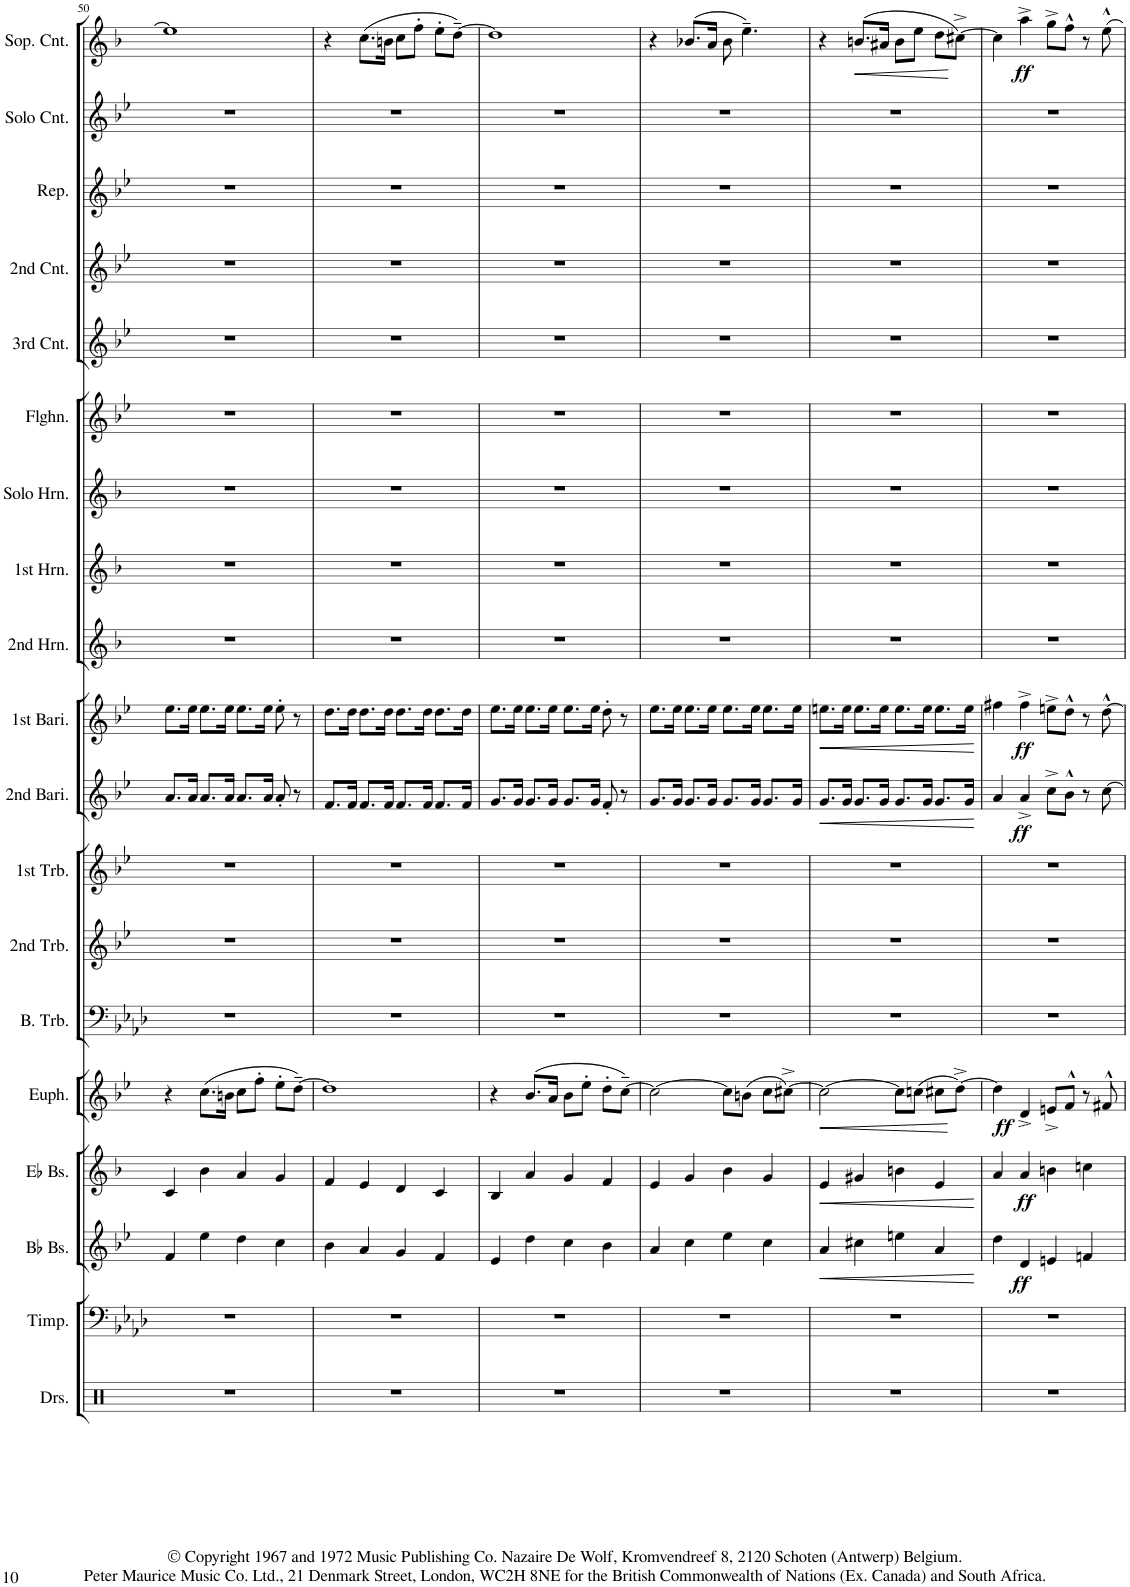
**kern	**kern	**kern	**dynam	**kern	**dynam	**kern	**dynam	**kern	**kern	**kern	**kern	**dynam	**kern	**dynam	**kern	**kern	**kern	**kern	**kern	**kern	**kern	**kern	**kern	**dynam
*part19	*part18	*part17	*part17	*part16	*part16	*part15	*part15	*part14	*part13	*part12	*part11	*part11	*part10	*part10	*part9	*part8	*part7	*part6	*part5	*part4	*part3	*part2	*part1	*part1
*staff19	*staff18	*staff17	*staff17	*staff16	*staff16	*staff15	*staff15	*staff14	*staff13	*staff12	*staff11	*staff11	*staff10	*staff10	*staff9	*staff8	*staff7	*staff6	*staff5	*staff4	*staff3	*staff2	*staff1	*staff1
*I"Drumset	*I"Timpani	*I"Bb Bass	*	*I"Eb Bass	*	*I"Euphonium	*	*I"Bass Trombone	*I"2nd Trombone	*I"1st Trombone	*I"2nd Baritone	*	*I"1st Baritone	*	*I"2nd Horn	*I"1st Horn	*I"Solo Horn	*I"Flugelhorn	*I"3rd Cornet	*I"2nd Cornet	*I"Repiano	*I"Solo Cornet	*I"Soprano Cornet	*
*I'Drs.	*I'Timp.	*I'Bb Bs.	*	*I'Eb Bs.	*	*I'Euph.	*	*I'B. Trb.	*I'2nd Trb.	*I'1st Trb.	*I'2nd Bari.	*	*I'1st Bari.	*	*I'2nd Hrn.	*I'1st Hrn.	*I'Solo Hrn.	*I'Flghn.	*I'3rd Cnt.	*I'2nd Cnt.	*I'Rep.	*I'Solo Cnt.	*I'Sop. Cnt.	*
!!LO:PB:g=z
*clefX	*clefF4	*clefG2	*	*clefG2	*	*clefG2	*	*clefF4	*clefG2	*clefG2	*clefG2	*	*clefG2	*	*clefG2	*clefG2	*clefG2	*clefG2	*clefG2	*clefG2	*clefG2	*clefG2	*clefG2	*
*	*	*Trd15c26	*	*Trd12c21	*	*Trd8c14	*	*Trd7c12	*Trd1c2	*Trd1c2	*Trd1c2	*	*Trd1c2	*	*Trd5c9	*Trd5c9	*Trd5c9	*Trd1c2	*Trd1c2	*Trd1c2	*Trd1c2	*Trd1c2	*Trd-2c-3	*
*k[]	*k[b-e-a-d-]	*k[b-e-]	*	*k[b-]	*	*k[b-e-]	*	*k[b-e-a-d-]	*k[b-e-]	*k[b-e-]	*k[b-e-]	*	*k[b-e-]	*	*k[b-]	*k[b-]	*k[b-]	*k[b-e-]	*k[b-e-]	*k[b-e-]	*k[b-e-]	*k[b-e-]	*k[b-]	*
*M2/2	*M2/2	*M2/2	*	*M2/2	*	*M2/2	*	*M2/2	*M2/2	*M2/2	*M2/2	*	*M2/2	*	*M2/2	*M2/2	*M2/2	*M2/2	*M2/2	*M2/2	*M2/2	*M2/2	*M2/2	*
*met(c|)	*met(c|)	*met(c|)	*	*met(c|)	*	*met(c|)	*	*met(c|)	*met(c|)	*met(c|)	*met(c|)	*	*met(c|)	*	*met(c|)	*met(c|)	*met(c|)	*met(c|)	*met(c|)	*met(c|)	*met(c|)	*met(c|)	*met(c|)	*
=50	=50	=50	=50	=50	=50	=50	=50	=50	=50	=50	=50	=50	=50	=50	=50	=50	=50	=50	=50	=50	=50	=50	=50	=50
1r	1r	4f/	.	4c/	.	4r	.	1r	1r	1r	8.a/L	.	8.ee-\L	.	1r	1r	1r	1r	1r	1r	1r	1r	1ee]	.
.	.	.	.	.	.	.	.	.	.	.	16a/Jk	.	16ee-\Jk	.	.	.	.	.	.	.	.	.	.	.
.	.	4ee-\	.	4b-\	.	(8.cc\L	.	.	.	.	8.a/L	.	8.ee-\L	.	.	.	.	.	.	.	.	.	.	.
.	.	.	.	.	.	16bn\Jk	.	.	.	.	16a/Jk	.	16ee-\Jk	.	.	.	.	.	.	.	.	.	.	.
.	.	4dd\	.	4a/	.	8cc\L	.	.	.	.	8.a/L	.	8.ee-\L	.	.	.	.	.	.	.	.	.	.	.
.	.	.	.	.	.	8ff'\J	.	.	.	.	.	.	.	.	.	.	.	.	.	.	.	.	.	.
.	.	.	.	.	.	.	.	.	.	.	16a/Jk	.	16ee-\Jk	.	.	.	.	.	.	.	.	.	.	.
.	.	4cc\	.	4g/	.	8ee-'\L	.	.	.	.	8a'/	.	8ee-'\	.	.	.	.	.	.	.	.	.	.	.
.	.	.	.	.	.	[8dd~\J)	.	.	.	.	8r	.	8r	.	.	.	.	.	.	.	.	.	.	.
=51	=51	=51	=51	=51	=51	=51	=51	=51	=51	=51	=51	=51	=51	=51	=51	=51	=51	=51	=51	=51	=51	=51	=51	=51
1r	1r	4b-\	.	4f/	.	1dd]	.	1r	1r	1r	8.f/L	.	8.dd\L	.	1r	1r	1r	1r	1r	1r	1r	1r	4r	.
.	.	.	.	.	.	.	.	.	.	.	16f/Jk	.	16dd\Jk	.	.	.	.	.	.	.	.	.	.	.
.	.	4a/	.	4e/	.	.	.	.	.	.	8.f/L	.	8.dd\L	.	.	.	.	.	.	.	.	.	(8.cc\L	.
.	.	.	.	.	.	.	.	.	.	.	16f/Jk	.	16dd\Jk	.	.	.	.	.	.	.	.	.	16bn\Jk	.
.	.	4g/	.	4d/	.	.	.	.	.	.	8.f/L	.	8.dd\L	.	.	.	.	.	.	.	.	.	8cc\L	.
.	.	.	.	.	.	.	.	.	.	.	.	.	.	.	.	.	.	.	.	.	.	.	8ff'\J	.
.	.	.	.	.	.	.	.	.	.	.	16f/Jk	.	16dd\Jk	.	.	.	.	.	.	.	.	.	.	.
.	.	4f/	.	4c/	.	.	.	.	.	.	8.f/L	.	8.dd\L	.	.	.	.	.	.	.	.	.	8ee'\L	.
.	.	.	.	.	.	.	.	.	.	.	.	.	.	.	.	.	.	.	.	.	.	.	[8dd~\J)	.
.	.	.	.	.	.	.	.	.	.	.	16f/Jk	.	16dd\Jk	.	.	.	.	.	.	.	.	.	.	.
=52	=52	=52	=52	=52	=52	=52	=52	=52	=52	=52	=52	=52	=52	=52	=52	=52	=52	=52	=52	=52	=52	=52	=52	=52
1r	1r	4e-/	.	4B-/	.	4r	.	1r	1r	1r	8.g/L	.	8.ee-\L	.	1r	1r	1r	1r	1r	1r	1r	1r	1dd]	.
.	.	.	.	.	.	.	.	.	.	.	16g/Jk	.	16ee-\Jk	.	.	.	.	.	.	.	.	.	.	.
.	.	4dd\	.	4a/	.	(8.b-/L	.	.	.	.	8.g/L	.	8.ee-\L	.	.	.	.	.	.	.	.	.	.	.
.	.	.	.	.	.	16a/Jk	.	.	.	.	16g/Jk	.	16ee-\Jk	.	.	.	.	.	.	.	.	.	.	.
.	.	4cc\	.	4g/	.	8b-\L	.	.	.	.	8.g/L	.	8.ee-\L	.	.	.	.	.	.	.	.	.	.	.
.	.	.	.	.	.	8ee-'\J	.	.	.	.	.	.	.	.	.	.	.	.	.	.	.	.	.	.
.	.	.	.	.	.	.	.	.	.	.	16g/Jk	.	16ee-\Jk	.	.	.	.	.	.	.	.	.	.	.
.	.	4b-\	.	4f/	.	8dd'\L	.	.	.	.	8f'/	.	8dd'\	.	.	.	.	.	.	.	.	.	.	.
.	.	.	.	.	.	[8cc~\J)	.	.	.	.	8r	.	8r	.	.	.	.	.	.	.	.	.	.	.
=53	=53	=53	=53	=53	=53	=53	=53	=53	=53	=53	=53	=53	=53	=53	=53	=53	=53	=53	=53	=53	=53	=53	=53	=53
1r	1r	4a/	.	4e/	.	2cc\_	.	1r	1r	1r	8.g/L	.	8.ee-\L	.	1r	1r	1r	1r	1r	1r	1r	1r	4r	.
.	.	.	.	.	.	.	.	.	.	.	16g/Jk	.	16ee-\Jk	.	.	.	.	.	.	.	.	.	.	.
.	.	4cc\	.	4g/	.	.	.	.	.	.	8.g/L	.	8.ee-\L	.	.	.	.	.	.	.	.	.	(8.b-X/L	.
.	.	.	.	.	.	.	.	.	.	.	16g/Jk	.	16ee-\Jk	.	.	.	.	.	.	.	.	.	16a/Jk	.
.	.	4ee-\	.	4b-\	.	8cc\L]	.	.	.	.	8.g/L	.	8.ee-\L	.	.	.	.	.	.	.	.	.	8b-\	.
.	.	.	.	.	.	(8bn\J	.	.	.	.	.	.	.	.	.	.	.	.	.	.	.	.	4.ee~\)	.
.	.	.	.	.	.	.	.	.	.	.	16g/Jk	.	16ee-\Jk	.	.	.	.	.	.	.	.	.	.	.
.	.	4cc\	.	4g/	.	8cc\L	.	.	.	.	8.g/L	.	8.ee-\L	.	.	.	.	.	.	.	.	.	.	.
.	.	.	.	.	.	[8cc#X^\J)	.	.	.	.	.	.	.	.	.	.	.	.	.	.	.	.	.	.
.	.	.	.	.	.	.	.	.	.	.	16g/Jk	.	16ee-\Jk	.	.	.	.	.	.	.	.	.	.	.
=54	=54	=54	=54	=54	=54	=54	=54	=54	=54	=54	=54	=54	=54	=54	=54	=54	=54	=54	=54	=54	=54	=54	=54	=54
!	!	!	!LO:HP:b	!	!LO:HP:b	!	!LO:HP:b	!	!	!	!	!LO:HP:b	!	!LO:HP:b	!	!	!	!	!	!	!	!	!	!
1r	1r	4a/	<	4e/	<	2cc#\_	<	1r	1r	1r	8.g/L	<	8.een\L	<	1r	1r	1r	1r	1r	1r	1r	1r	4r	.
.	.	.	.	.	.	.	.	.	.	.	16g/Jk	.	16ee\Jk	.	.	.	.	.	.	.	.	.	.	.
!	!	!	!	!	!	!	!	!	!	!	!	!	!	!	!	!	!	!	!	!	!	!	!	!LO:HP:b
.	.	4cc#X\	.	4g#X/	.	.	.	.	.	.	8.g/L	.	8.ee\L	.	.	.	.	.	.	.	.	.	(8.bn/L	<
.	.	.	.	.	.	.	.	.	.	.	16g/Jk	.	16ee\Jk	.	.	.	.	.	.	.	.	.	16a#X/Jk	.
.	.	4een\	.	4bn\	.	8cc#\L]	.	.	.	.	8.g/L	.	8.ee\L	.	.	.	.	.	.	.	.	.	8b\L	.
.	.	.	.	.	.	(8ccn\J	.	.	.	.	.	.	.	.	.	.	.	.	.	.	.	.	8ee\J	.
.	.	.	.	.	.	.	.	.	.	.	16g/Jk	.	16ee\Jk	.	.	.	.	.	.	.	.	.	.	.
.	.	4a/	.	4e/	.	8cc#X\L	.	.	.	.	8.g/L	.	8.ee\L	.	.	.	.	.	.	.	.	.	8dd\L	.
.	.	.	.	.	.	[8dd^\J)	.	.	.	.	.	.	.	.	.	.	.	.	.	.	.	.	[8cc#X^\J)	[
.	.	.	.	.	.	.	.	.	.	.	16g/Jk	.	16ee\Jk	.	.	.	.	.	.	.	.	.	.	.
.	.	.	[	.	[	.	[	.	.	.	.	[	.	[	.	.	.	.	.	.	.	.	.	.
=55	=55	=55	=55	=55	=55	=55	=55	=55	=55	=55	=55	=55	=55	=55	=55	=55	=55	=55	=55	=55	=55	=55	=55	=55
1r	1r	4dd\	.	4a/	.	4dd\]	.	1r	1r	1r	4a/	.	4ff#X\	.	1r	1r	1r	1r	1r	1r	1r	1r	4cc#\]	.
!	!	!	!LO:DY:b	!	!LO:DY:b	!	!LO:DY:b	!	!	!	!	!LO:DY:b	!	!LO:DY:b	!	!	!	!	!	!	!	!	!	!LO:DY:b
.	.	4d/	ff	4a/	ff	4d^/	ff	.	.	.	4a^/	ff	4ff#^\	ff	.	.	.	.	.	.	.	.	4aa^\	ff
.	.	4en/	.	4bn\	.	8en^/L	.	.	.	.	8cc^\L	.	8een^\L	.	.	.	.	.	.	.	.	.	8gg^\L	.
.	.	.	.	.	.	8f^^/J	.	.	.	.	8b-^^\J	.	8dd^^\J	.	.	.	.	.	.	.	.	.	8ff^^\J	.
.	.	4fn/	.	4ccn\	.	8r	.	.	.	.	8r	.	8r	.	.	.	.	.	.	.	.	.	8r	.
.	.	.	.	.	.	8f#X^^/	.	.	.	.	[8cc\	.	[8dd^^\	.	.	.	.	.	.	.	.	.	8ee^^\	.
=	=	=	=	=	=	=	=	=	=	=	=	=	=	=	=	=	=	=	=	=	=	=	=	=
*-	*-	*-	*-	*-	*-	*-	*-	*-	*-	*-	*-	*-	*-	*-	*-	*-	*-	*-	*-	*-	*-	*-	*-	*-
